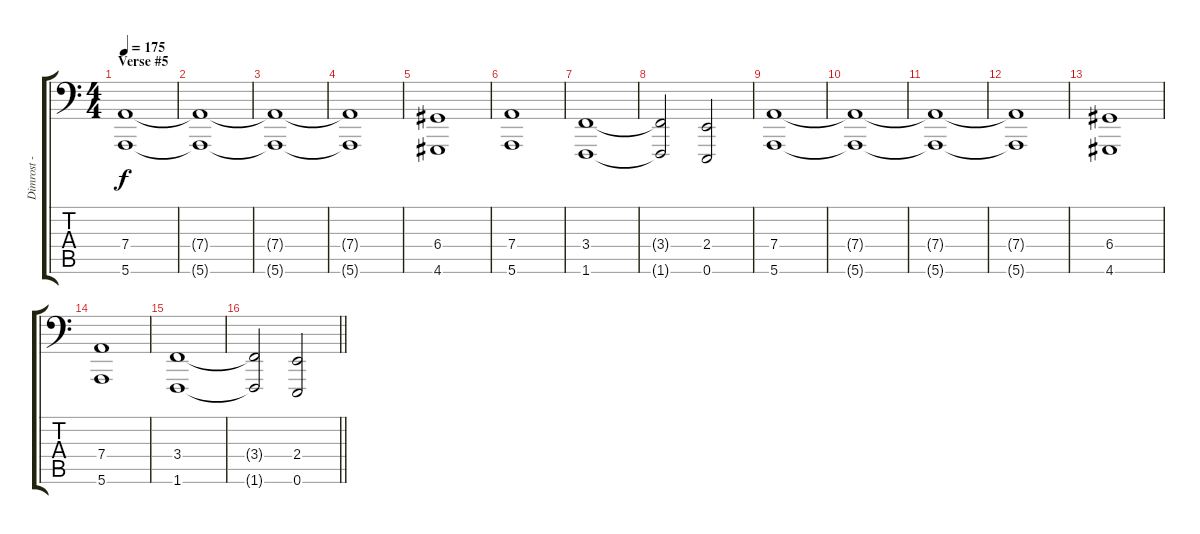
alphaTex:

\track ("Dimrost - Bass Strings" "Dimrost - ") {instrument stringensemble1}
\staff {score tabs}
\tuning (E3 B2 G2 D2 A1 E1) {hide}
\ts (4 4)
\section ("" "Verse #5")
\tempo 175
\clef f4
\ks c
(7.4 5.6).1{dy f} |
(7.4{t} 5.6{t}).1 |
(7.4{t} 5.6{t}).1 |
(7.4{t} 5.6{t}).1 |
(6.4 4.6).1 |
(7.4 5.6).1 |
(3.4 1.6).1 |
(3.4{t} 1.6{t}).2 (2.4 0.6).2 |
(7.4 5.6).1 |
(7.4{t} 5.6{t}).1 |
(7.4{t} 5.6{t}).1 |
(7.4{t} 5.6{t}).1 |
(6.4 4.6).1 |
(7.4 5.6).1 |
(3.4 1.6).1 |
\barLineRight lightlight
(3.4{t} 1.6{t}).2 (2.4 0.6).2
